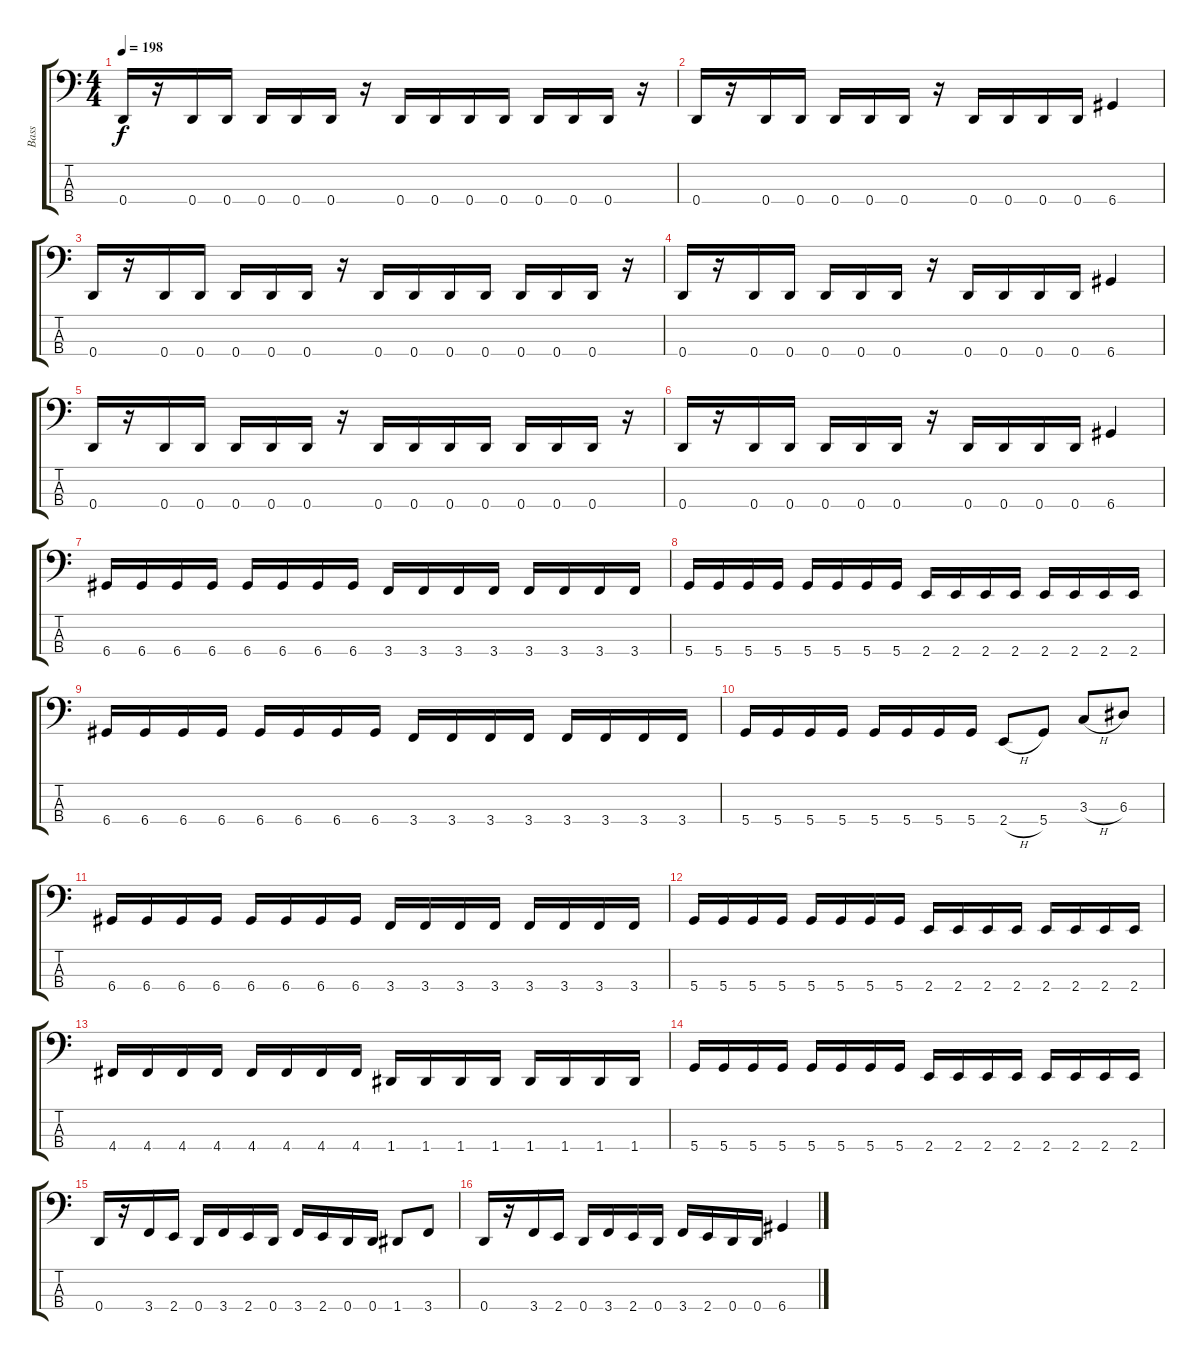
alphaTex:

\track ("Bass" "Bass") {instrument electricbasspick}
\staff {score tabs}
\tuning (G2 D2 A1 D1) {hide}
\ts (4 4)
\tempo 198
\clef f4
\ks c
0.4.16{dy f} r.16 0.4.16 0.4.16 0.4.16 0.4.16 0.4.16 r.16 0.4.16 0.4.16 0.4.16 0.4.16 0.4.16 0.4.16 0.4.16 r.16 |
0.4.16 r.16 0.4.16 0.4.16 0.4.16 0.4.16 0.4.16 r.16 0.4.16 0.4.16 0.4.16 0.4.16 6.4.4 |
0.4.16 r.16 0.4.16 0.4.16 0.4.16 0.4.16 0.4.16 r.16 0.4.16 0.4.16 0.4.16 0.4.16 0.4.16 0.4.16 0.4.16 r.16 |
0.4.16 r.16 0.4.16 0.4.16 0.4.16 0.4.16 0.4.16 r.16 0.4.16 0.4.16 0.4.16 0.4.16 6.4.4 |
0.4.16 r.16 0.4.16 0.4.16 0.4.16 0.4.16 0.4.16 r.16 0.4.16 0.4.16 0.4.16 0.4.16 0.4.16 0.4.16 0.4.16 r.16 |
0.4.16 r.16 0.4.16 0.4.16 0.4.16 0.4.16 0.4.16 r.16 0.4.16 0.4.16 0.4.16 0.4.16 6.4.4 |
6.4.16 6.4.16 6.4.16 6.4.16 6.4.16 6.4.16 6.4.16 6.4.16 3.4.16 3.4.16 3.4.16 3.4.16 3.4.16 3.4.16 3.4.16 3.4.16 |
5.4.16 5.4.16 5.4.16 5.4.16 5.4.16 5.4.16 5.4.16 5.4.16 2.4.16 2.4.16 2.4.16 2.4.16 2.4.16 2.4.16 2.4.16 2.4.16 |
6.4.16 6.4.16 6.4.16 6.4.16 6.4.16 6.4.16 6.4.16 6.4.16 3.4.16 3.4.16 3.4.16 3.4.16 3.4.16 3.4.16 3.4.16 3.4.16 |
5.4.16 5.4.16 5.4.16 5.4.16 5.4.16 5.4.16 5.4.16 5.4.16 2.4{h}.8 5.4.8 3.3{h}.8 6.3.8 |
6.4.16 6.4.16 6.4.16 6.4.16 6.4.16 6.4.16 6.4.16 6.4.16 3.4.16 3.4.16 3.4.16 3.4.16 3.4.16 3.4.16 3.4.16 3.4.16 |
5.4.16 5.4.16 5.4.16 5.4.16 5.4.16 5.4.16 5.4.16 5.4.16 2.4.16 2.4.16 2.4.16 2.4.16 2.4.16 2.4.16 2.4.16 2.4.16 |
4.4.16 4.4.16 4.4.16 4.4.16 4.4.16 4.4.16 4.4.16 4.4.16 1.4.16 1.4.16 1.4.16 1.4.16 1.4.16 1.4.16 1.4.16 1.4.16 |
5.4.16 5.4.16 5.4.16 5.4.16 5.4.16 5.4.16 5.4.16 5.4.16 2.4.16 2.4.16 2.4.16 2.4.16 2.4.16 2.4.16 2.4.16 2.4.16 |
0.4.16 r.16 3.4.16 2.4.16 0.4.16 3.4.16 2.4.16 0.4.16 3.4.16 2.4.16 0.4.16 0.4.16 1.4.8 3.4.8 |
0.4.16 r.16 3.4.16 2.4.16 0.4.16 3.4.16 2.4.16 0.4.16 3.4.16 2.4.16 0.4.16 0.4.16 6.4.4
